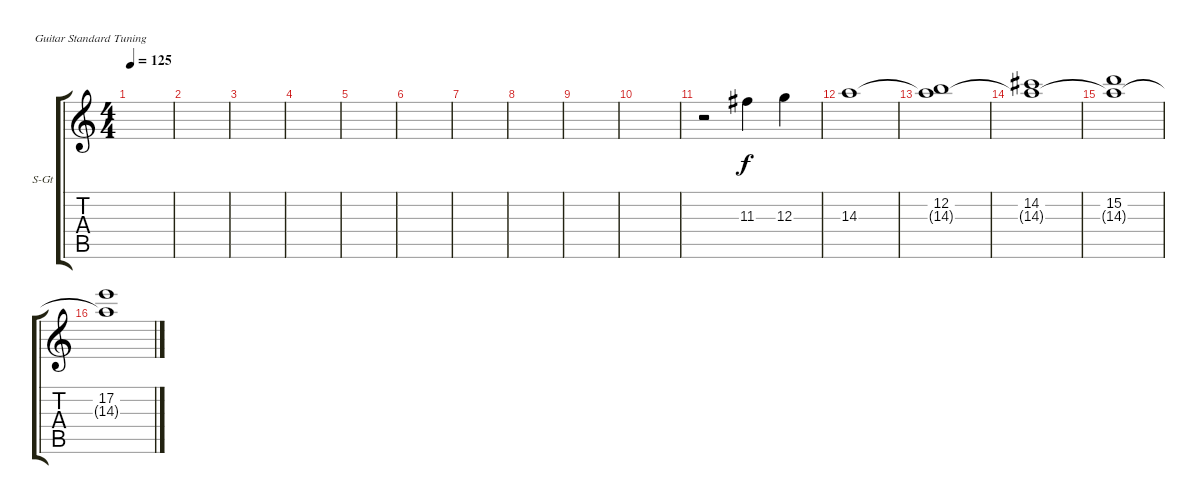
\defaultSystemsLayout 4
\bracketExtendMode groupsimilarinstruments
\firstSystemTrackNameOrientation horizontal
\otherSystemsTrackNameOrientation horizontal
\track ("Lead string 02" "S-Gt") {instrument acousticguitarsteel}
\staff {score tabs}
\tuning (E4 B3 G3 D3 A2 E2)
\ts (4 4)
\tempo 125
\clef g2
\scale
0.487395
\ks c
|
\scale
0.256303 |
|
|
|
\scale
0.256303 |
\scale
0.333333 |
\scale
0.333333 |
|
\scale
0.333333 |
\scale
0.333333 r.2 11.3.4 12.3.4 |
\scale
0.333333 14.3.1 |
(12.2 14.3{t}).1 |
(14.3{t} 14.2).1 |
(14.3{t} 15.2).1 |
(17.2 14.3{t}).1
